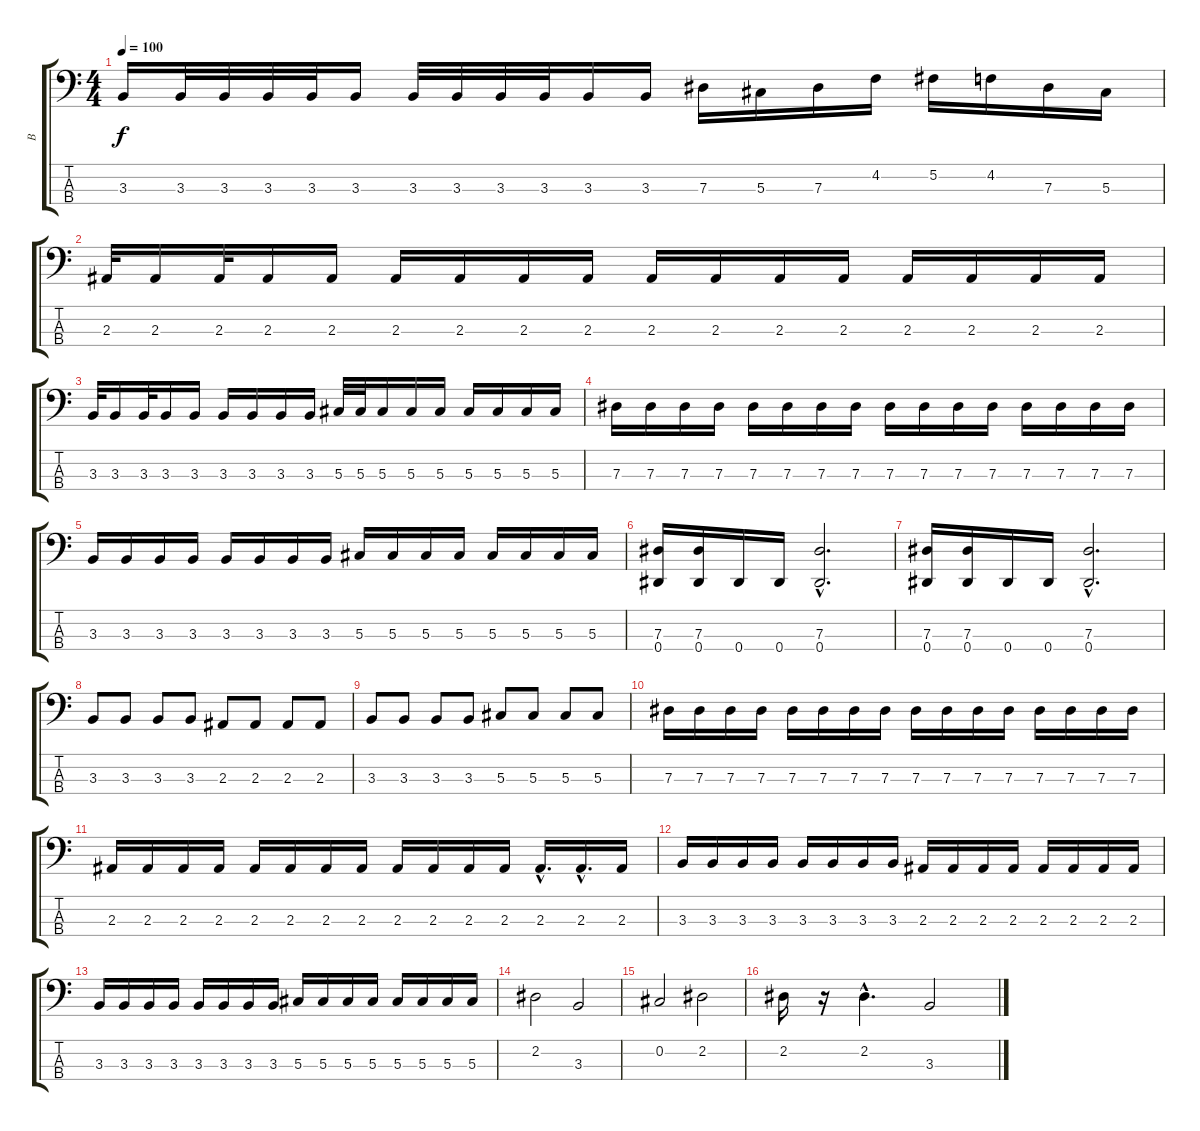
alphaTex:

\track ("B" "B") {instrument electricbassfinger}
\staff {score tabs}
\tuning (Gb2 Db2 Ab1 Eb1) {hide}
\ts (4 4)
\tempo 100
\clef f4
\ks c
3.3.16{dy f} 3.3.32 3.3.32 3.3.32 3.3.32 3.3.16 3.3.32 3.3.32 3.3.32 3.3.32 3.3.16 3.3.16 7.3.16 5.3.16 7.3.16 4.2.16 5.2.16 4.2.16 7.3.16 5.3.16 |
2.3.32 2.3.16 2.3.32 2.3.16 2.3.16 2.3.16 2.3.16 2.3.16 2.3.16 2.3.16 2.3.16 2.3.16 2.3.16 2.3.16 2.3.16 2.3.16 2.3.16 |
3.3.32 3.3.16 3.3.32 3.3.16 3.3.16 3.3.16 3.3.16 3.3.16 3.3.16 5.3.32 5.3.32 5.3.16 5.3.16 5.3.16 5.3.16 5.3.16 5.3.16 5.3.16 |
7.3.16 7.3.16 7.3.16 7.3.16 7.3.16 7.3.16 7.3.16 7.3.16 7.3.16 7.3.16 7.3.16 7.3.16 7.3.16 7.3.16 7.3.16 7.3.16 |
3.3.16 3.3.16 3.3.16 3.3.16 3.3.16 3.3.16 3.3.16 3.3.16 5.3.16 5.3.16 5.3.16 5.3.16 5.3.16 5.3.16 5.3.16 5.3.16 |
(7.3 0.4).16 (7.3 0.4).16 0.4.16 0.4.16 (7.3{hac} 0.4{hac}).2{d} |
(7.3 0.4).16 (7.3 0.4).16 0.4.16 0.4.16 (7.3{hac} 0.4{hac}).2{d} |
3.3.8 3.3.8 3.3.8 3.3.8 2.3.8 2.3.8 2.3.8 2.3.8 |
3.3.8 3.3.8 3.3.8 3.3.8 5.3.8 5.3.8 5.3.8 5.3.8 |
7.3.16 7.3.16 7.3.16 7.3.16 7.3.16 7.3.16 7.3.16 7.3.16 7.3.16 7.3.16 7.3.16 7.3.16 7.3.16 7.3.16 7.3.16 7.3.16 |
2.3.16 2.3.16 2.3.16 2.3.16 2.3.16 2.3.16 2.3.16 2.3.16 2.3.16 2.3.16 2.3.16 2.3.16 2.3{hac}.16{d} 2.3{hac}.16{d} 2.3.16 |
3.3.16 3.3.16 3.3.16 3.3.16 3.3.16 3.3.16 3.3.16 3.3.16 2.3.16 2.3.16 2.3.16 2.3.16 2.3.16 2.3.16 2.3.16 2.3.16 |
3.3.16 3.3.16 3.3.16 3.3.16 3.3.16 3.3.16 3.3.16 3.3.16 5.3.16 5.3.16 5.3.16 5.3.16 5.3.16 5.3.16 5.3.16 5.3.16 |
2.2.2 3.3.2 |
0.2.2 2.2.2 |
2.2.16 r.16 2.2{hac}.4{d} 3.3.2
